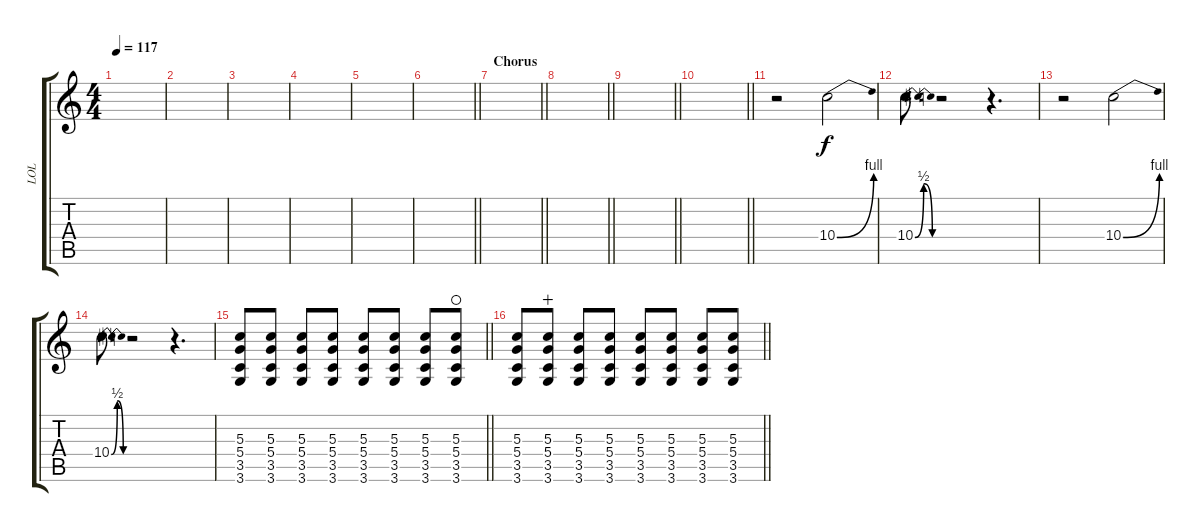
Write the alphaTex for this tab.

\track ("LOL" "LOL") {instrument distortionguitar}
\staff {score tabs}
\tuning (E4 B3 G3 D3 A2 E2) {hide}
\ts (4 4)
\tempo 117
\clef g2
\ks c
|
|
|
|
|
\barLineRight lightlight
|
\section ("" "Chorus")
\barLineRight lightlight
|
\barLineRight lightlight
|
\barLineRight lightlight
|
\barLineRight lightlight
|
r.2 10.4{be (bend 0 0 60 4)}.2{volume 11 instrument distortionguitar} |
10.4{be (bendrelease 0 0 30 2 30 2 60 0)}.8{volume 3 instrument distortionguitar} r.2 r.4{d} |
r.2 10.4{be (bend 0 0 60 4)}.2{volume 11 instrument distortionguitar} |
10.4{be (bendrelease 0 0 30 2 30 2 60 0)}.8{volume 3 instrument distortionguitar} r.2 r.4{d} |
\barLineRight lightlight
(5.3 5.4 3.5 3.6).8{volume 7 instrument distortionguitar} (5.3 5.4 3.5 3.6).8 (5.3 5.4 3.5 3.6).8 (5.3 5.4 3.5 3.6).8 (5.3 5.4 3.5 3.6).8 (5.3 5.4 3.5 3.6).8 (5.3 5.4 3.5 3.6).8 (5.3 5.4 3.5 3.6).8{waho} |
\barLineRight lightlight
(5.3 5.4 3.5 3.6).8 (5.3 5.4 3.5 3.6).8{wahc} (5.3 5.4 3.5 3.6).8 (5.3 5.4 3.5 3.6).8 (5.3 5.4 3.5 3.6).8 (5.3 5.4 3.5 3.6).8 (5.3 5.4 3.5 3.6).8 (5.3 5.4 3.5 3.6).8
